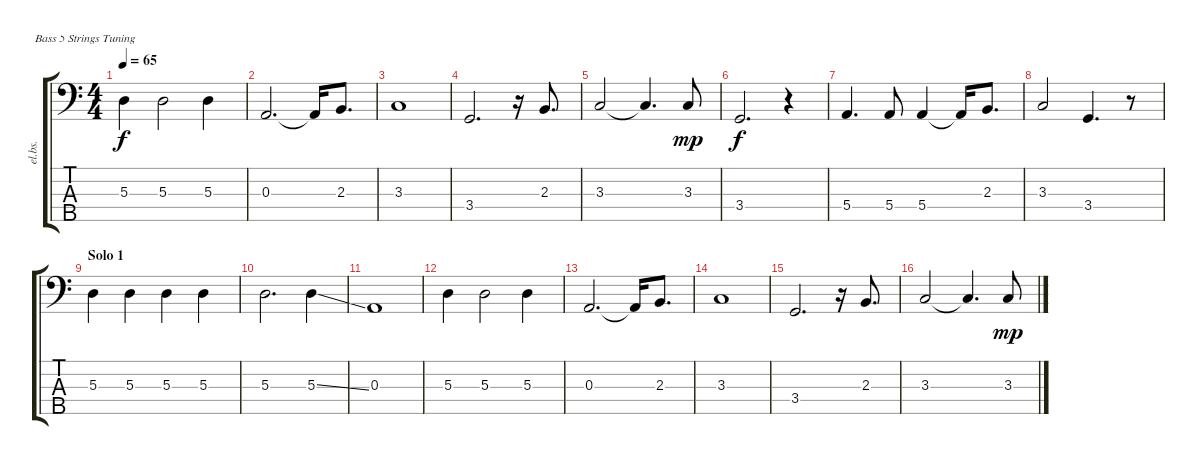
\defaultSystemsLayout 4
\bracketExtendMode groupsimilarinstruments
\otherSystemsTrackNameOrientation horizontal
\track ("Bass" "el.bs.") {instrument electricbassfinger}
\staff {score tabs}
\tuning (G2 D2 A1 E1 B0)
\ts (4 4)
\tempo 65
\clef f4
\ks c
5.3.4{dy f} 5.3.2 5.3.4 |
0.3.2{d} 0.3{t}.16 2.3.8{d} |
3.3.1 |
3.4.2{d} r.16 2.3.8{d} |
3.3.2 3.3{t}.4{d} 3.3.8{dy mp} |
3.4.2{d dy f} r.4 |
5.4.4{d} 5.4.8 5.4.4 5.4{t}.16 2.3.8{d} |
3.3.2 3.4.4{d} r.8 |
\section ("" "Solo 1")
5.3.4 5.3.4 5.3.4 5.3.4 |
5.3.2{d} 5.3{ss}.4 |
0.3.1 |
5.3.4 5.3.2 5.3.4 |
0.3.2{d} 0.3{t}.16 2.3.8{d} |
3.3.1 |
3.4.2{d} r.16 2.3.8{d} |
3.3.2 3.3{t}.4{d} 3.3.8{dy mp}
